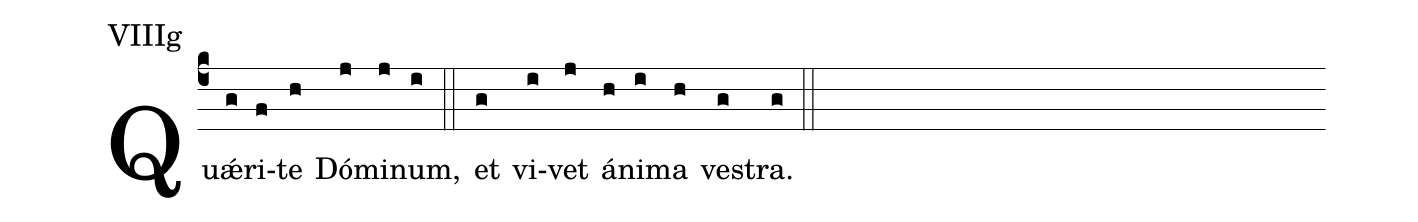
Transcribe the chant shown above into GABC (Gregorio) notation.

annotation: VIIIg;
%%
(c4)Quǽ(g)ri(f)te(h) Dó(j)mi(j)num,(i) (::) et(g) vi(i)vet(j) á(h)ni(i)ma(h) ve(g)stra.(g) (::)
